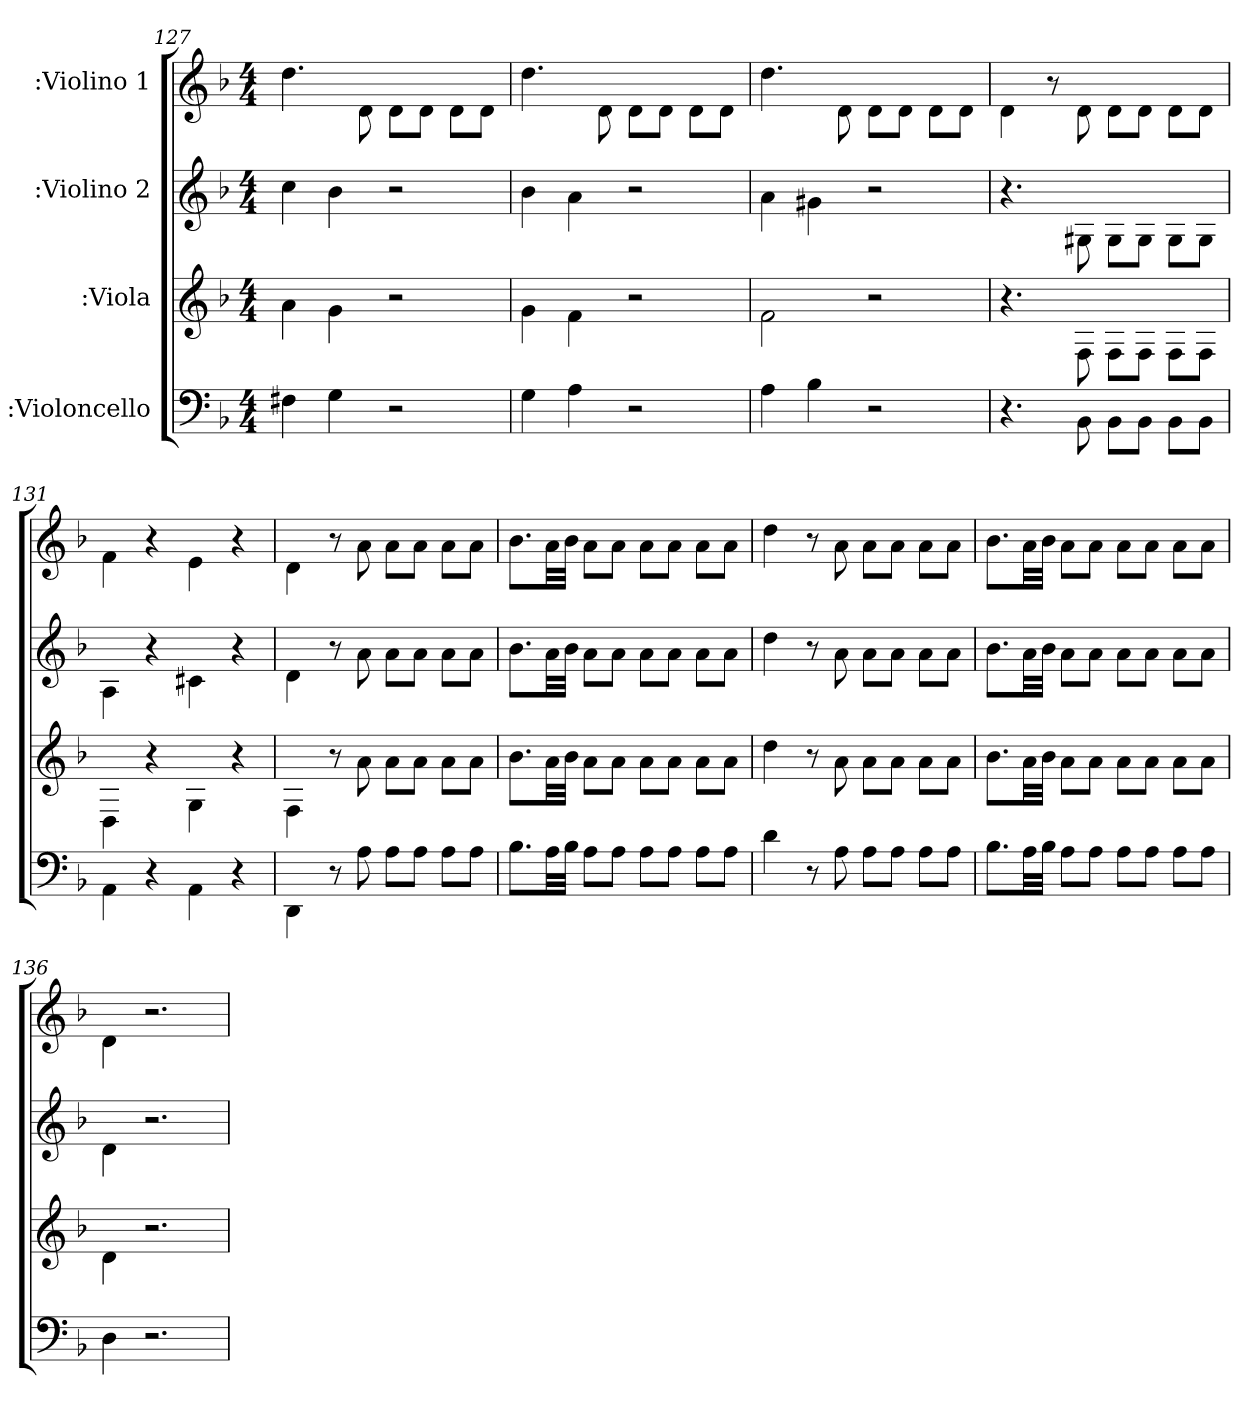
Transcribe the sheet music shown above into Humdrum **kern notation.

**kern	**kern	**kern	**kern
*part4	*part3	*part2	*part1
*staff4	*staff3	*staff2	*staff1
*I":Violoncello	*I":Viola	*I":Violino 2	*I":Violino 1
*clefF4	*	*clefG2	*clefG2
*k[b-]	*k[b-]	*k[b-]	*k[b-]
*d:	*d:	*d:	*d:
*M4/4	*M4/4	*M4/4	*M4/4
=127	=127	=127	=127
4F#X\	4a\	4cc\	4.dd\
4G\	4g\	4b-\	.
.	.	.	8d\
2r	2r	2r	8d\L
.	.	.	8d\J
.	.	.	8d\L
.	.	.	8d\J
=128	=128	=128	=128
4G\	4g\	4b-\	4.dd\
4A\	4f\	4a\	.
.	.	.	8d\
2r	2r	2r	8d\L
.	.	.	8d\J
.	.	.	8d\L
.	.	.	8d\J
=129	=129	=129	=129
4A\	2f\	4a\	4.dd\
4B-\	.	4g#X\	.
.	.	.	8d\
2r	2r	2r	8d\L
.	.	.	8d\J
.	.	.	8d\L
.	.	.	8d\J
=130	=130	=130	=130
4.r	4.r	4.r	4d\
.	.	.	8r
8BB-\	8F\	8G#X\	8d\
8BB-\L	8F\L	8G#\L	8d\L
8BB-\J	8F\J	8G#\J	8d\J
8BB-\L	8F\L	8G#\L	8d\L
8BB-\J	8F\J	8G#\J	8d\J
=131	=131	=131	=131
4AA\	4D\	4A\	4f\
4r	4r	4r	4r
4AA\	4G\	4c#X\	4e\
4r	4r	4r	4r
=132	=132	=132	=132
4DD\	4F\	4d\	4d\
8r	8r	8r	8r
8A\	8a\	8a\	8a\
8A\L	8a\L	8a\L	8a\L
8A\J	8a\J	8a\J	8a\J
8A\L	8a\L	8a\L	8a\L
8A\J	8a\J	8a\J	8a\J
=133	=133	=133	=133
8.B-\L	8.b-\L	8.b-\L	8.b-\L
32A\LL	32a\LL	32a\LL	32a\LL
32B-\JJJ	32b-\JJJ	32b-\JJJ	32b-\JJJ
8A\L	8a\L	8a\L	8a\L
8A\J	8a\J	8a\J	8a\J
8A\L	8a\L	8a\L	8a\L
8A\J	8a\J	8a\J	8a\J
8A\L	8a\L	8a\L	8a\L
8A\J	8a\J	8a\J	8a\J
=134	=134	=134	=134
4d\	4dd\	4dd\	4dd\
8r	8r	8r	8r
8A\	8a\	8a\	8a\
8A\L	8a\L	8a\L	8a\L
8A\J	8a\J	8a\J	8a\J
8A\L	8a\L	8a\L	8a\L
8A\J	8a\J	8a\J	8a\J
=135	=135	=135	=135
8.B-\L	8.b-\L	8.b-\L	8.b-\L
32A\LL	32a\LL	32a\LL	32a\LL
32B-\JJJ	32b-\JJJ	32b-\JJJ	32b-\JJJ
8A\L	8a\L	8a\L	8a\L
8A\J	8a\J	8a\J	8a\J
8A\L	8a\L	8a\L	8a\L
8A\J	8a\J	8a\J	8a\J
8A\L	8a\L	8a\L	8a\L
8A\J	8a\J	8a\J	8a\J
=136	=136	=136	=136
4D\	4d\	4d\	4d\
2.r	2.r	2.r	2.r
=	=	=	=
*-	*-	*-	*-
